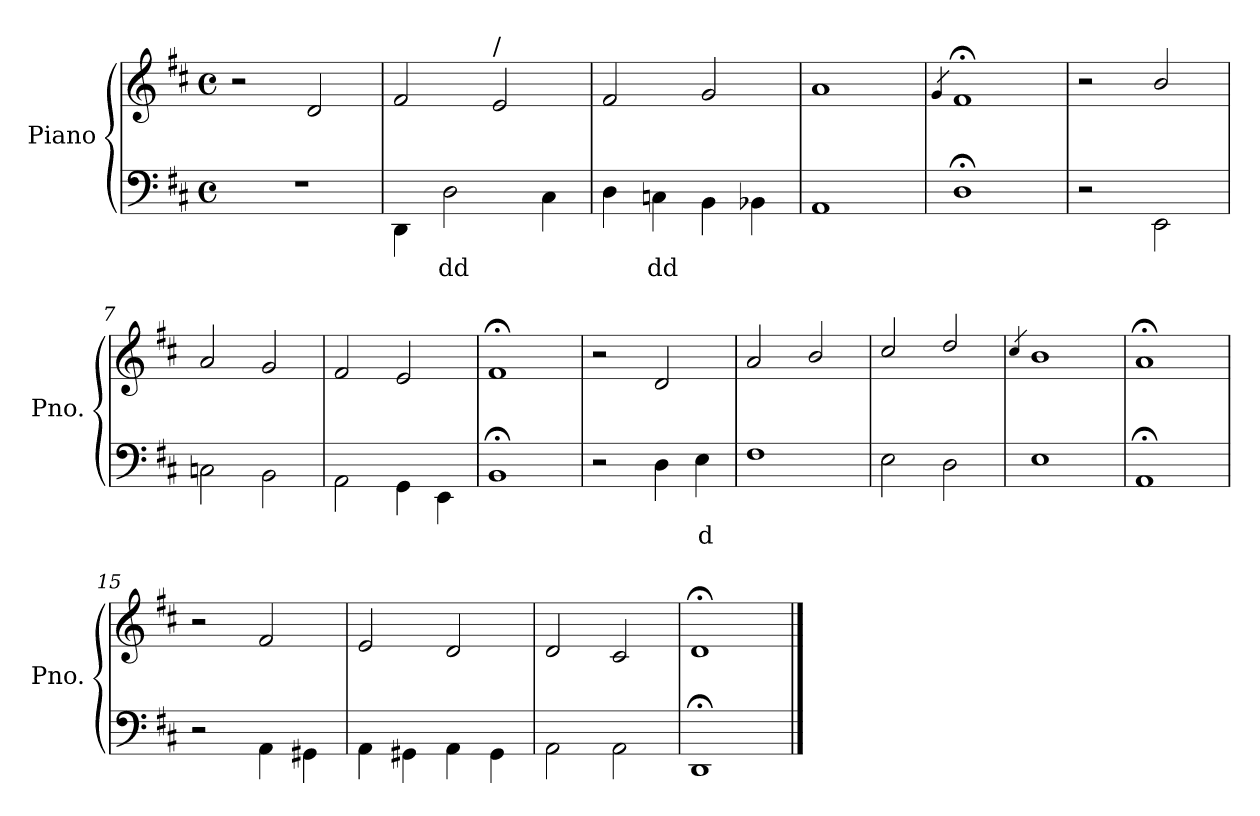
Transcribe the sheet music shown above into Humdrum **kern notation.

**kern	**text	**kern
*part1	*part1	*part1
*staff2	*staff2	*staff1
*I"Piano	*	*
*I'Pno.	*	*
*clefF4	*	*clefG2
*k[f#c#]	*	*k[f#c#]
*D:	*	*D:
*M4/4	*	*M4/4
*met(c)	*	*met(c)
=1	=1	=1
1r	.	2r
.	.	2d/
=2	=2	=2
4DD\	.	2f#/
!	!LO:LY:b	!
2D\	dd	.
!	!	!LO:TX:a:t=/
.	.	2e/
4C#\	.	.
=3	=3	=3
4D\	.	2f#/
!	!LO:LY:b	!
4Cn\	dd	.
4BB\	.	2g/
4BB-X\	.	.
=4	=4	=4
1AA	.	1a
=5	=5	=5
.	.	4qg/
1D;	.	1f#;<
=6	=6	=6
2r	.	2r
2EE\	.	2b/
=7	=7	=7
2Cn\	.	2a/
2BB\	.	2g/
=8	=8	=8
2AA\	.	2f#/
4GG\	.	2e/
4EE\	.	.
=9	=9	=9
1BB;	.	1f#;<
!!LO:LB:g=z
=10	=10	=10
2r	.	2r
4D\	.	2d/
!	!LO:LY:b	!
4E\	d	.
=11	=11	=11
1F#	.	2a/
.	.	2b/
=12	=12	=12
2E\	.	2cc#/
2D\	.	2dd/
=13	=13	=13
.	.	4qcc#/
1E	.	1b
=14	=14	=14
1AA;	.	1a;<
=15	=15	=15
2r	.	2r
4AA\	.	2f#/
4GG#X\	.	.
=16	=16	=16
4AA\	.	2e/
4GG#X\	.	.
4AA\	.	2d/
4GG#\	.	.
=17	=17	=17
2AA\	.	2d/
2AA\	.	2c#/
=18	=18	=18
1DD;	.	1d;<
==	==	==
*-	*-	*-
